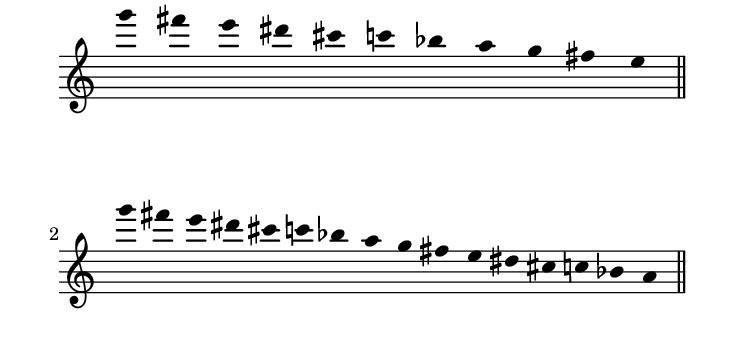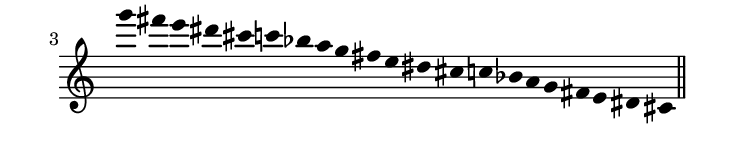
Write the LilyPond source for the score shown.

\version "2.10.33"

\include "../config/lib.ly"

\score {
  \new Staff \with { \remove "Time_signature_engraver" }{
      \override Stem #'transparent = ##t
      \relative c'''' {
        \time 11/4
        g4 fis e dis cis c bes a g4 fis e \bar "||"
        \time 16/4
        g'4 fis e dis cis c bes a 
        g4 fis e dis cis c bes a \bar "||"
        \time 21/4
        g''4 fis e dis cis c bes a
        g4 fis e dis cis c bes a
        g4 fis e dis cis \bar "||"
      }
    }
  \layout {
    \context {
      \Staff \consists "Horizontal_bracket_engraver"
    }
  }
}
\paper {
  paper-width = 12.6\cm
  paper-height = 6\cm
  line-width = 13.5\cm
  top-margin = -.1\cm
  left-margin = -1.2\cm
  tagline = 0
  indent = #0
  print-page-number = #'nil
}
